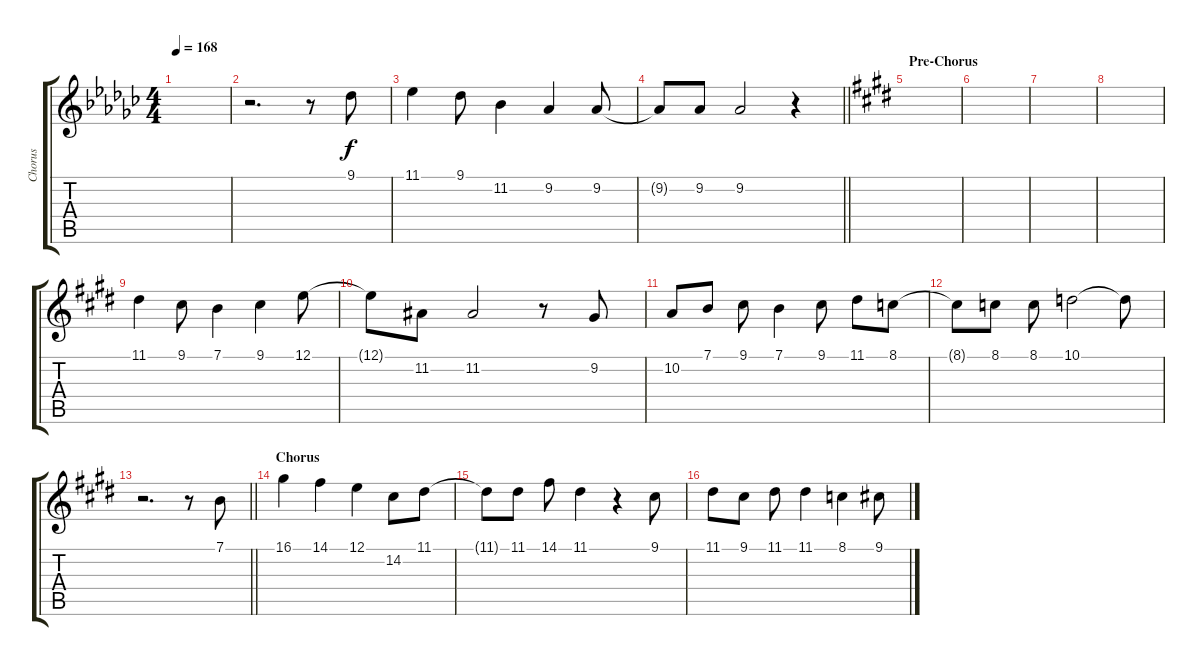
\track ("Chorus" "Chorus") {instrument tenorsax}
\staff {score tabs}
\tuning (E4 B3 G3 D3 A2 E2) {hide}
\ts (4 4)
\tempo 168
\clef g2
\ks gb
|
r.2{d} r.8 9.1.8 |
11.1.4 9.1.8 11.2.4 9.2.4 9.2.8 |
\barLineRight lightlight
9.2{t}.8 9.2.8 9.2.2 r.4 |
\section ("" "Pre-Chorus")
\ks e
|
|
|
|
11.1.4 9.1.8 7.1.4 9.1.4 12.1.8 |
12.1{t}.8 11.2.8 11.2.2 r.8 9.2.8 |
10.2.8 7.1.8 9.1.8 7.1.4 9.1.8 11.1.8 8.1.8 |
8.1{t}.8 8.1.8 8.1.8 10.1.2 10.1{t}.8 |
\barLineRight lightlight
r.2{d} r.8 7.1.8 |
\section ("" "Chorus")
16.1.4 14.1.4 12.1.4 14.2.8 11.1.8 |
11.1{t}.8 11.1.8 14.1.8 11.1.4 r.4 9.1.8 |
11.1.8 9.1.8 11.1.8 11.1.4 8.1.4 9.1.8
